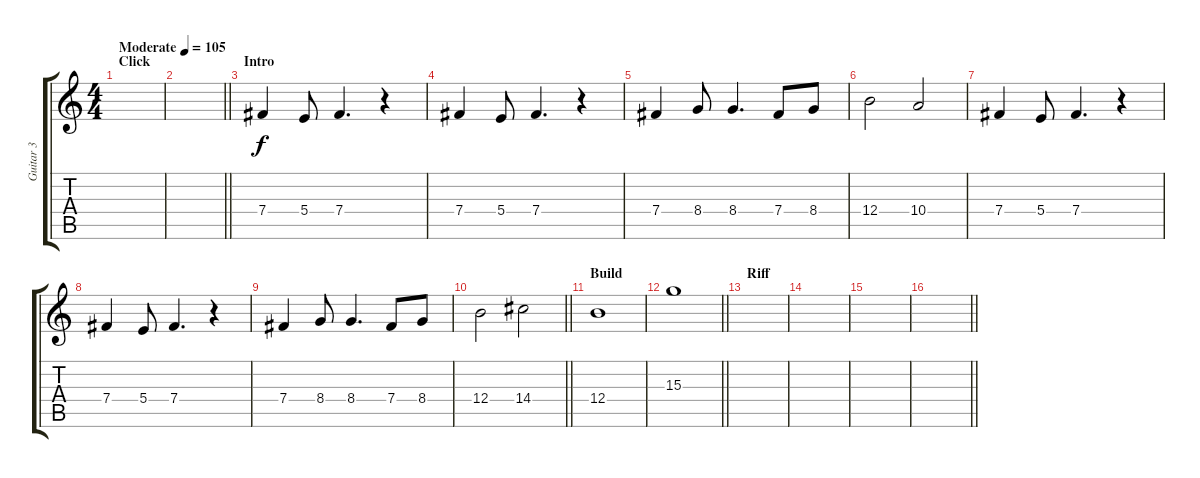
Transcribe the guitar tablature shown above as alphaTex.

\track ("Guitar 3" "Guitar 3") {instrument overdrivenguitar}
\staff {score tabs}
\tuning (Db4 Ab3 E3 B2 Gb2 B1) {hide}
\ts (4 4)
\section ("" "Click")
\tempo (105 "Moderate")
\clef g2
\ks c
|
\barLineRight lightlight
|
\section ("" "Intro")
7.4.4 5.4.8 7.4.4{d} r.4 |
7.4.4 5.4.8 7.4.4{d} r.4 |
7.4.4 8.4.8 8.4.4{d} 7.4.8 8.4.8 |
12.4.2 10.4.2 |
7.4.4 5.4.8 7.4.4{d} r.4 |
7.4.4 5.4.8 7.4.4{d} r.4 |
7.4.4 8.4.8 8.4.4{d} 7.4.8 8.4.8 |
\barLineRight lightlight
12.4.2 14.4.2 |
\section ("" "Build")
12.4.1 |
\barLineRight lightlight
15.3.1 |
\section ("" "Riff")
|
|
|
\barLineRight lightlight
